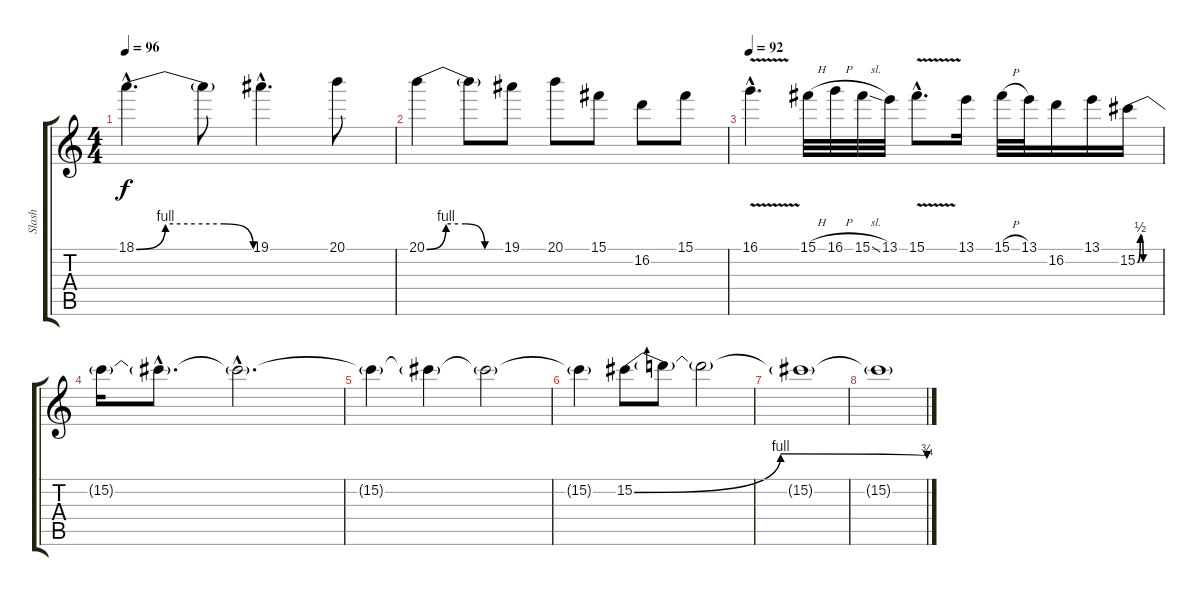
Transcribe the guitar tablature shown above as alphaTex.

\track ("Slash " "Slash ") {instrument electricguitarjazz}
\staff {score tabs}
\tuning (Eb4 Bb3 Gb3 Db3 Ab2 Eb2) {hide}
\ts (4 4)
\tempo 96
\clef g2
\ks c
18.1{be (custom 0 0 15 4 30 4 45 4 60 0) hac}.4{d dy f} 18.1{t}.8 19.1{hac}.4{d} 20.1.8 |
20.1{be (custom 0 0 15 4 30 4 45 0 60 0)}.4 20.1{t}.8 19.1.8 20.1.8 15.1.8 16.2.8 15.1.8 |
\tempo 92
16.1{v hac}.4{d} 15.1{h}.32 16.1{h}.32 15.1{sl}.32 13.1.32 15.1{v hac}.8{d} 13.1.16 15.1{h}.32 13.1.32 16.2.16 13.1.16 15.2{be (custom 0 0 8 2 16 0 60 0)}.16 |
15.2{t}.16 15.2{hac t}.8{d} 15.2{hac t}.2{d} |
15.2{t}.4 15.2{t}.4 15.2{t}.2 |
15.2{t}.4 15.2{be (bendrelease 0 0 11 4 35 4 60 3)}.8 15.2{t}.8 15.2{t}.2{volume 10} |
15.2{t}.1{volume 8} |
15.2{t}.1{volume 8}
